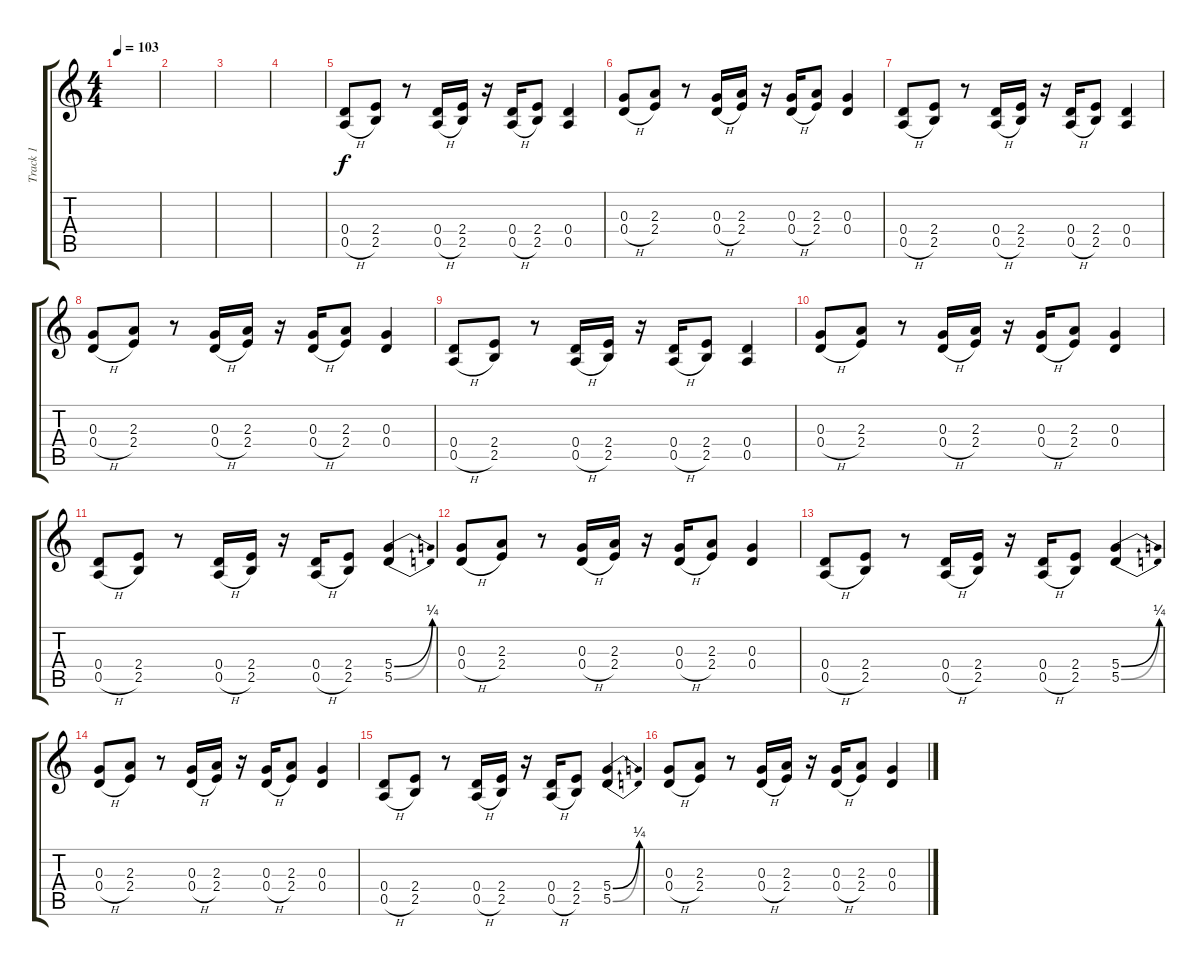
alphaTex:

\track ("Track 1" "Track 1") {instrument electricguitarmuted}
\staff {score tabs}
\tuning (E4 B3 G3 D3 A2 E2) {hide}
\ts (4 4)
\tempo 103
\clef g2
\ks c
|
|
|
|
(0.4 0.5{h}).8{instrument acousticguitarsteel} (2.4 2.5).8 r.8 (0.4 0.5{h}).16{instrument acousticguitarsteel} (2.4 2.5).16 r.16 (0.4 0.5{h}).16{instrument acousticguitarsteel} (2.4 2.5).8 (0.4 0.5).4{instrument acousticguitarsteel} |
(0.3 0.4{h}).8{instrument acousticguitarsteel} (2.3 2.4).8 r.8 (0.3 0.4{h}).16{instrument acousticguitarsteel} (2.3 2.4).16 r.16 (0.3 0.4{h}).16{instrument acousticguitarsteel} (2.3 2.4).8 (0.3 0.4).4{instrument acousticguitarsteel} |
(0.4 0.5{h}).8{instrument acousticguitarsteel} (2.4 2.5).8 r.8 (0.4 0.5{h}).16{instrument acousticguitarsteel} (2.4 2.5).16 r.16 (0.4 0.5{h}).16{instrument acousticguitarsteel} (2.4 2.5).8 (0.4 0.5).4{instrument acousticguitarsteel} |
(0.3 0.4{h}).8{instrument acousticguitarsteel} (2.3 2.4).8 r.8 (0.3 0.4{h}).16{instrument acousticguitarsteel} (2.3 2.4).16 r.16 (0.3 0.4{h}).16{instrument acousticguitarsteel} (2.3 2.4).8 (0.3 0.4).4{instrument acousticguitarsteel} |
(0.4 0.5{h}).8{instrument acousticguitarsteel} (2.4 2.5).8 r.8 (0.4 0.5{h}).16{instrument acousticguitarsteel} (2.4 2.5).16 r.16 (0.4 0.5{h}).16{instrument acousticguitarsteel} (2.4 2.5).8 (0.4 0.5).4{instrument acousticguitarsteel} |
(0.3 0.4{h}).8{instrument acousticguitarsteel} (2.3 2.4).8 r.8 (0.3 0.4{h}).16{instrument acousticguitarsteel} (2.3 2.4).16 r.16 (0.3 0.4{h}).16{instrument acousticguitarsteel} (2.3 2.4).8 (0.3 0.4).4{instrument acousticguitarsteel} |
(0.4 0.5{h}).8{instrument acousticguitarsteel} (2.4 2.5).8 r.8 (0.4 0.5{h}).16{instrument acousticguitarsteel} (2.4 2.5).16 r.16 (0.4 0.5{h}).16{instrument acousticguitarsteel} (2.4 2.5).8 (5.4{be (bend 0 0 60 1)} 5.5{be (bend 0 0 60 1)}).4{instrument acousticguitarsteel} |
(0.3 0.4{h}).8{instrument acousticguitarsteel} (2.3 2.4).8 r.8 (0.3 0.4{h}).16{instrument acousticguitarsteel} (2.3 2.4).16 r.16 (0.3 0.4{h}).16{instrument acousticguitarsteel} (2.3 2.4).8 (0.3 0.4).4{instrument acousticguitarsteel} |
(0.4 0.5{h}).8{instrument acousticguitarsteel} (2.4 2.5).8 r.8 (0.4 0.5{h}).16{instrument acousticguitarsteel} (2.4 2.5).16 r.16 (0.4 0.5{h}).16{instrument acousticguitarsteel} (2.4 2.5).8 (5.4{be (bend 0 0 60 1)} 5.5{be (bend 0 0 60 1)}).4{instrument acousticguitarsteel} |
(0.3 0.4{h}).8{instrument acousticguitarsteel} (2.3 2.4).8 r.8 (0.3 0.4{h}).16{instrument acousticguitarsteel} (2.3 2.4).16 r.16 (0.3 0.4{h}).16{instrument acousticguitarsteel} (2.3 2.4).8 (0.3 0.4).4{instrument acousticguitarsteel} |
(0.4 0.5{h}).8{instrument acousticguitarsteel} (2.4 2.5).8 r.8 (0.4 0.5{h}).16{instrument acousticguitarsteel} (2.4 2.5).16 r.16 (0.4 0.5{h}).16{instrument acousticguitarsteel} (2.4 2.5).8 (5.4{be (bend 0 0 60 1)} 5.5{be (bend 0 0 60 1)}).4{instrument acousticguitarsteel} |
(0.3 0.4{h}).8{instrument acousticguitarsteel} (2.3 2.4).8 r.8 (0.3 0.4{h}).16{instrument acousticguitarsteel} (2.3 2.4).16 r.16 (0.3 0.4{h}).16{instrument acousticguitarsteel} (2.3 2.4).8 (0.3 0.4).4{instrument acousticguitarsteel}
